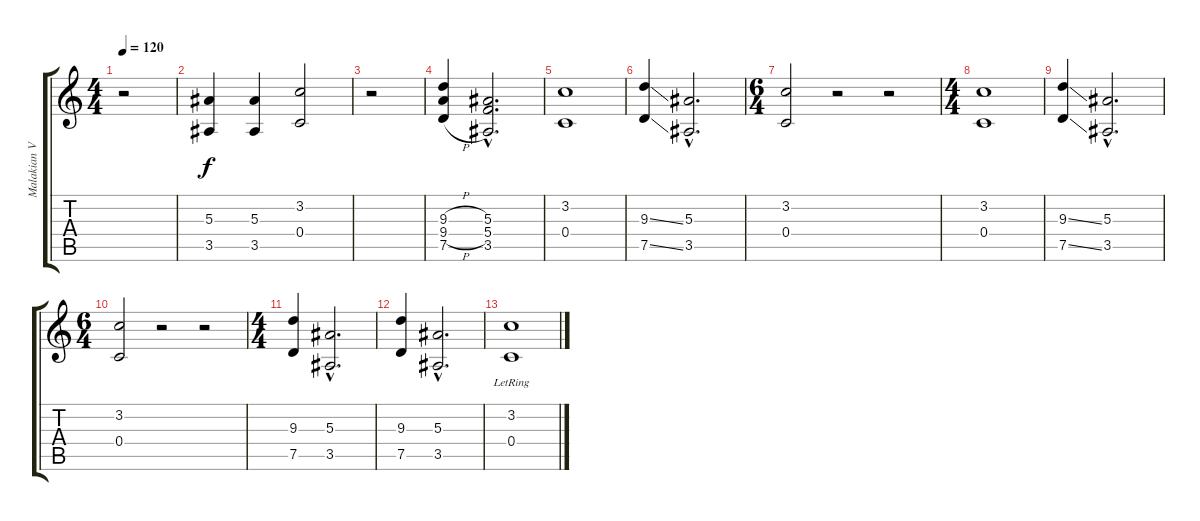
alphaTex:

\track ("Malakian Voice" "Malakian V") {instrument banjo}
\staff {score tabs}
\tuning (D4 A3 F3 C3 G2 C2) {hide}
\displaytranspose 12
\ts (4 4)
\tempo 120
\clef g2
\ks c
r.2{dy f} |
(5.3 3.5).4 (5.3 3.5).4 (3.2 0.4).2 |
r.2 |
(9.3{h} 9.4{h} 7.5{h}).4 (5.3{hac} 5.4{hac} 3.5{hac}).2{d} |
(3.2 0.4).1 |
(9.3{ss} 7.5{ss}).4 (5.3{hac} 3.5{hac}).2{d} |
\ts (6 4)
(3.2 0.4).2 r.2 r.2 |
\ts (4 4)
(3.2 0.4).1 |
(9.3{ss} 7.5{ss}).4 (5.3{hac} 3.5{hac}).2{d} |
\ts (6 4)
(3.2 0.4).2 r.2 r.2 |
\ts (4 4)
(9.3 7.5).4 (5.3{hac} 3.5{hac}).2{d} |
(9.3 7.5).4 (5.3{hac} 3.5{hac}).2{d} |
(3.2 0.4{lr}).1
